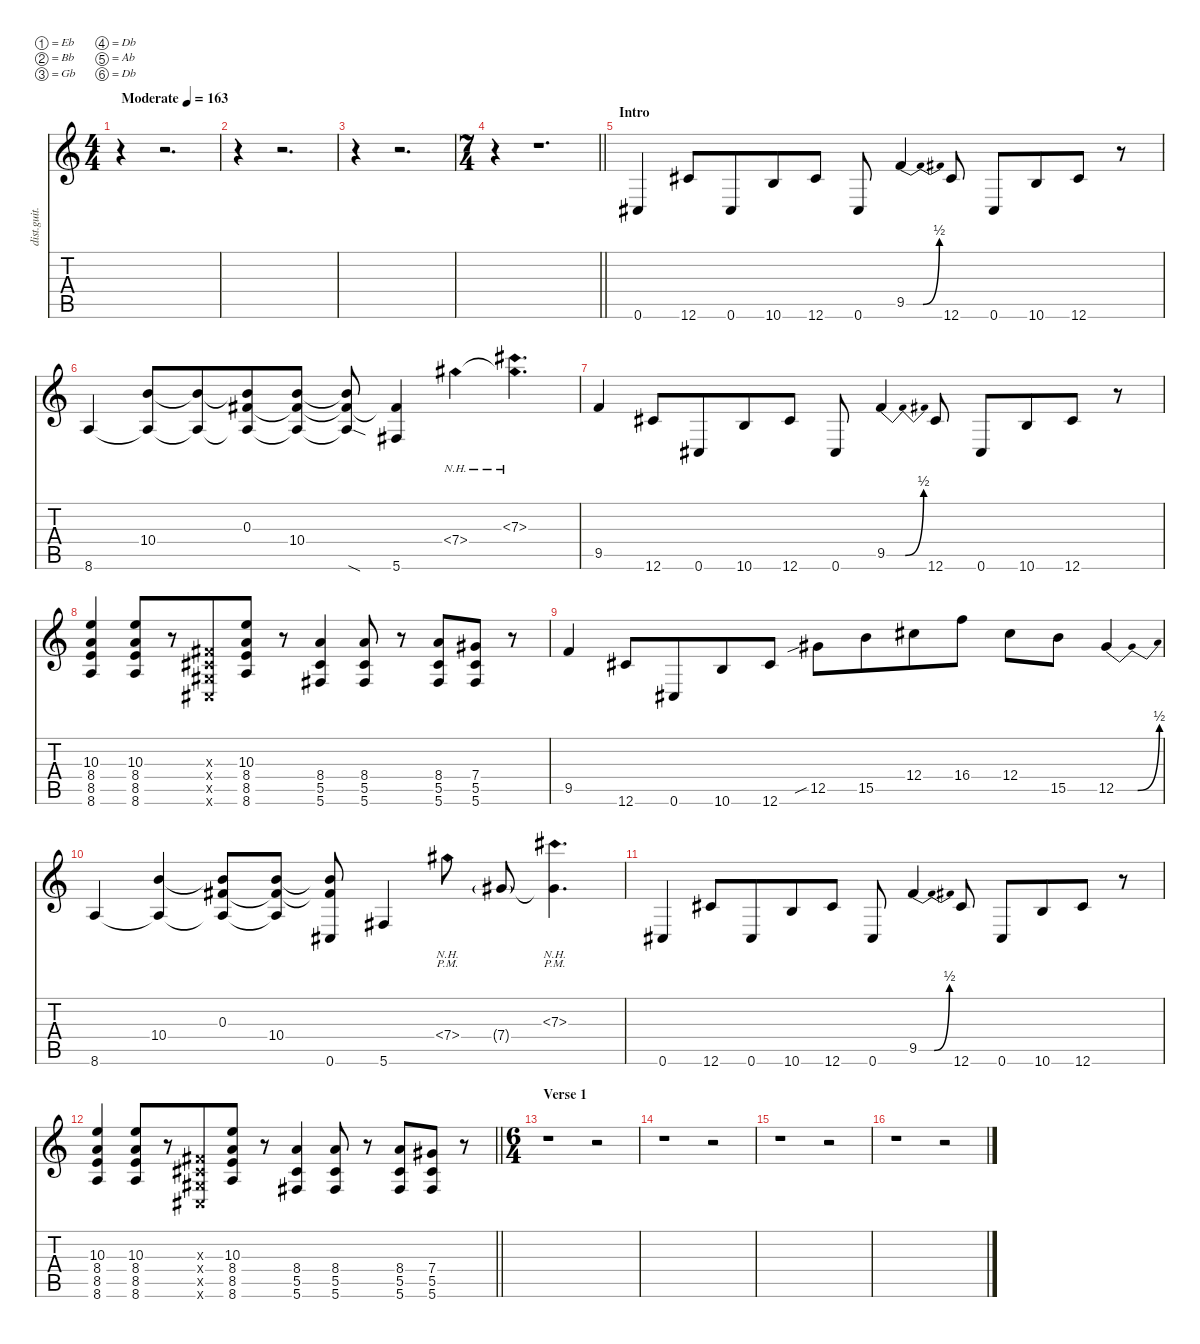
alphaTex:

\defaultSystemsLayout 4
\hideDynamics
\bracketExtendMode nobrackets
\otherSystemsTrackNameOrientation horizontal
\track ("Rhythm Guitar R" "dist.guit.") {solo instrument distortionguitar}
\staff {score tabs}
\tuning (Eb4 Bb3 Gb3 Db3 Ab2 Db2)
\ts (4 4)
\beaming (8 2 2 2 2)
\tempo (163 "Moderate")
\clef g2
\ks c
r.4{dy f instrument distortionguitar beam Down} r.2{d beam Down} |
r.4{beam Down} r.2{d beam Down} |
r.4{beam Down} r.2{d beam Down} |
\ts (7 4)
\beaming (8 6 4 4)
\barLineRight lightlight
r.4{beam Down} r.1{d beam Down} |
\section ("" "Intro")
0.6{acc #}.4{beam Up} 12.6{acc #}.8{beam Up} 0.6{acc #}.8{beam Up} 10.6.8{beam Up} 12.6{acc #}.8{beam Up} 0.6{acc #}.8{beam Up} 9.5{be (bendrelease 0 0 25.999999199999998 2 25.999999199999998 2 15 0)}.4{beam Up} 12.6{acc #}.8{beam Up} 0.6{acc #}.8{beam Up} 10.6.8{beam Up} 12.6{acc #}.8{beam Up} r.8{beam Up} |
8.6.4{beam Up} (10.4 8.6{t}).8{beam Up} (10.4{t} 8.6{t}).8{dy mf beam Up} (0.3{acc #} 10.4{t} 8.6{t}).8{dy f beam Up} (0.3{t acc #} 10.4 8.6{t}).8{beam Up} (0.3{t acc #} 10.4{t} 8.6{sod t}).8{beam Up} (0.3{t acc #} 5.6{acc #}).4{beam Up} 7.4{nh acc #}.4{beam Down} (7.3{nh acc #} 7.4{nh t acc #}).4{d beam Down} |
9.5.4{beam Up} 12.6{acc #}.8{beam Up} 0.6{acc #}.8{beam Up} 10.6.8{beam Up} 12.6{acc #}.8{beam Up} 0.6{acc #}.8{beam Up} 9.5{be (bendrelease 0 0 25.999999199999998 2 25.999999199999998 2 15 0)}.4{beam Up} 12.6{acc #}.8{beam Up} 0.6{acc #}.8{beam Up} 10.6.8{beam Up} 12.6{acc #}.8{beam Up} r.8{beam Up} |
(10.3 8.4 8.5 8.6).4{beam Up} (10.3 8.4 8.5 8.6).8{beam Up} r.8{beam Up} (0.3{x acc #} 0.4{x acc #} 0.5{x acc #} 0.6{x acc #}).8{beam Up} (10.3 8.4 8.5 8.6).8{beam Up} r.8{beam Up} (8.4 5.5{acc #} 5.6{acc #}).4{beam Up} (8.4 5.5{acc #} 5.6{acc #}).8{beam Up} r.8{beam Up} (8.4 5.5{acc #} 5.6{acc #}).8{beam Up} (7.4{acc #} 5.5{acc #} 5.6{acc #}).8{beam Up} r.8{beam Up} |
9.5.4{beam Up} 12.6{acc #}.8{beam Up} 0.6{acc #}.8{beam Up} 10.6.8{beam Up} 12.6{acc #}.8{beam Up} 12.5{sib acc #}.8{beam Down} 15.5.8{beam Down} 12.4{acc #}.8{beam Down} 16.4.8{beam Down} 12.4{acc #}.8{beam Down} 15.5.8{beam Down} 12.5{be (bendrelease 0 0 19.999999199999998 2 19.999999199999998 2 9.999999599999999 0) acc #}.4{beam Up} |
8.6.4{beam Up} (10.4 8.6{t}).4{beam Up} (0.3{acc #} 10.4{t} 8.6{t}).8{beam Up} (0.3{t acc #} 10.4 8.6{t}).8{beam Up} (0.3{t acc #} 10.4{t} 0.6{acc #}).8{beam Up} 5.6{acc #}.4{beam Up} 7.4{nh pm acc #}.8{beam Down} 7.4{g acc #}.8{dy mf beam Up} (7.3{nh pm acc #} 7.4{t acc #}).4{d dy f beam Down} |
0.6{acc #}.4{beam Up} 12.6{acc #}.8{beam Up} 0.6{acc #}.8{beam Up} 10.6.8{beam Up} 12.6{acc #}.8{beam Up} 0.6{acc #}.8{beam Up} 9.5{be (bendrelease 0 0 25.999999199999998 2 25.999999199999998 2 15 0)}.4{beam Up} 12.6{acc #}.8{beam Up} 0.6{acc #}.8{beam Up} 10.6.8{beam Up} 12.6{acc #}.8{beam Up} r.8{beam Up} |
\barLineRight lightlight
(10.3 8.4 8.5 8.6).4{beam Up} (10.3 8.4 8.5 8.6).8{beam Up} r.8{beam Up} (0.3{x acc #} 0.4{x acc #} 0.5{x acc #} 0.6{x acc #}).8{beam Up} (10.3 8.4 8.5 8.6).8{beam Up} r.8{beam Up} (8.4 5.5{acc #} 5.6{acc #}).4{beam Up} (8.4 5.5{acc #} 5.6{acc #}).8{beam Up} r.8{beam Up} (8.4 5.5{acc #} 5.6{acc #}).8{beam Up} (7.4{acc #} 5.5{acc #} 5.6{acc #}).8{beam Up} r.8{beam Up} |
\ts (6 4)
\beaming (8 6 6)
\section ("" "Verse 1")
r.1{beam Down} r.2{beam Down} |
r.1{beam Down} r.2{beam Down} |
r.1{beam Down} r.2{beam Down} |
r.1{beam Down} r.2{beam Down}
